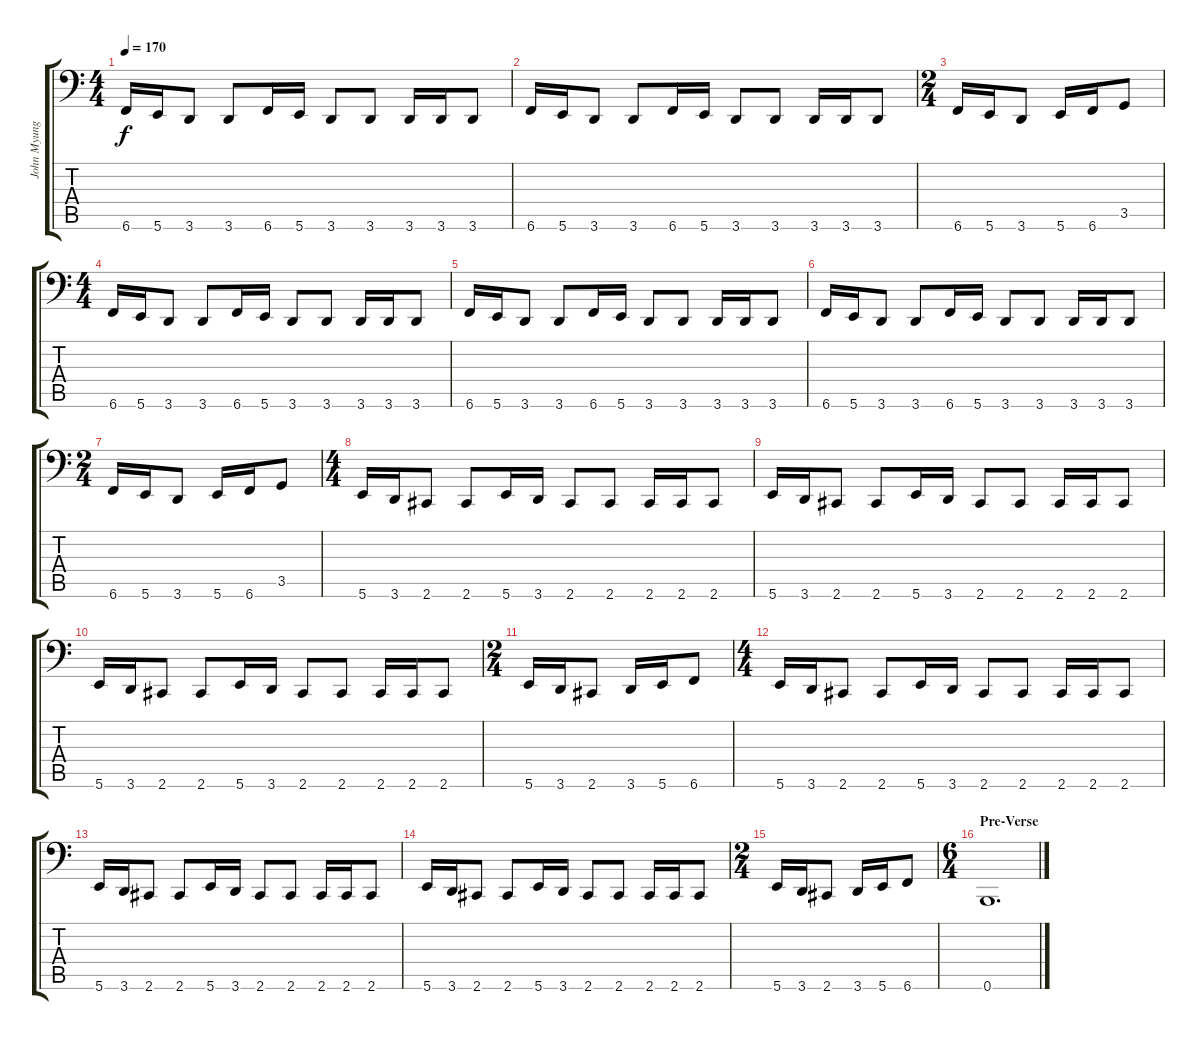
\track ("John Myung" "John Myung") {instrument electricbassfinger}
\staff {score tabs}
\tuning (C3 G2 D2 A1 E1 B0) {hide}
\ts (4 4)
\tempo 170
\clef f4
\ks c
6.6.16{dy f} 5.6.16 3.6.8 3.6.8 6.6.16 5.6.16 3.6.8 3.6.8 3.6.16 3.6.16 3.6.8 |
6.6.16 5.6.16 3.6.8 3.6.8 6.6.16 5.6.16 3.6.8 3.6.8 3.6.16 3.6.16 3.6.8 |
\ts (2 4)
6.6.16 5.6.16 3.6.8 5.6.16 6.6.16 3.5.8 |
\ts (4 4)
6.6.16 5.6.16 3.6.8 3.6.8 6.6.16 5.6.16 3.6.8 3.6.8 3.6.16 3.6.16 3.6.8 |
6.6.16 5.6.16 3.6.8 3.6.8 6.6.16 5.6.16 3.6.8 3.6.8 3.6.16 3.6.16 3.6.8 |
6.6.16 5.6.16 3.6.8 3.6.8 6.6.16 5.6.16 3.6.8 3.6.8 3.6.16 3.6.16 3.6.8 |
\ts (2 4)
6.6.16 5.6.16 3.6.8 5.6.16 6.6.16 3.5.8 |
\ts (4 4)
5.6.16 3.6.16 2.6.8 2.6.8 5.6.16 3.6.16 2.6.8 2.6.8 2.6.16 2.6.16 2.6.8 |
5.6.16 3.6.16 2.6.8 2.6.8 5.6.16 3.6.16 2.6.8 2.6.8 2.6.16 2.6.16 2.6.8 |
5.6.16 3.6.16 2.6.8 2.6.8 5.6.16 3.6.16 2.6.8 2.6.8 2.6.16 2.6.16 2.6.8 |
\ts (2 4)
5.6.16 3.6.16 2.6.8 3.6.16 5.6.16 6.6.8 |
\ts (4 4)
5.6.16 3.6.16 2.6.8 2.6.8 5.6.16 3.6.16 2.6.8 2.6.8 2.6.16 2.6.16 2.6.8 |
5.6.16 3.6.16 2.6.8 2.6.8 5.6.16 3.6.16 2.6.8 2.6.8 2.6.16 2.6.16 2.6.8 |
5.6.16 3.6.16 2.6.8 2.6.8 5.6.16 3.6.16 2.6.8 2.6.8 2.6.16 2.6.16 2.6.8 |
\ts (2 4)
5.6.16 3.6.16 2.6.8 3.6.16 5.6.16 6.6.8 |
\ts (6 4)
\section ("" "Pre-Verse")
0.6.1{d}
